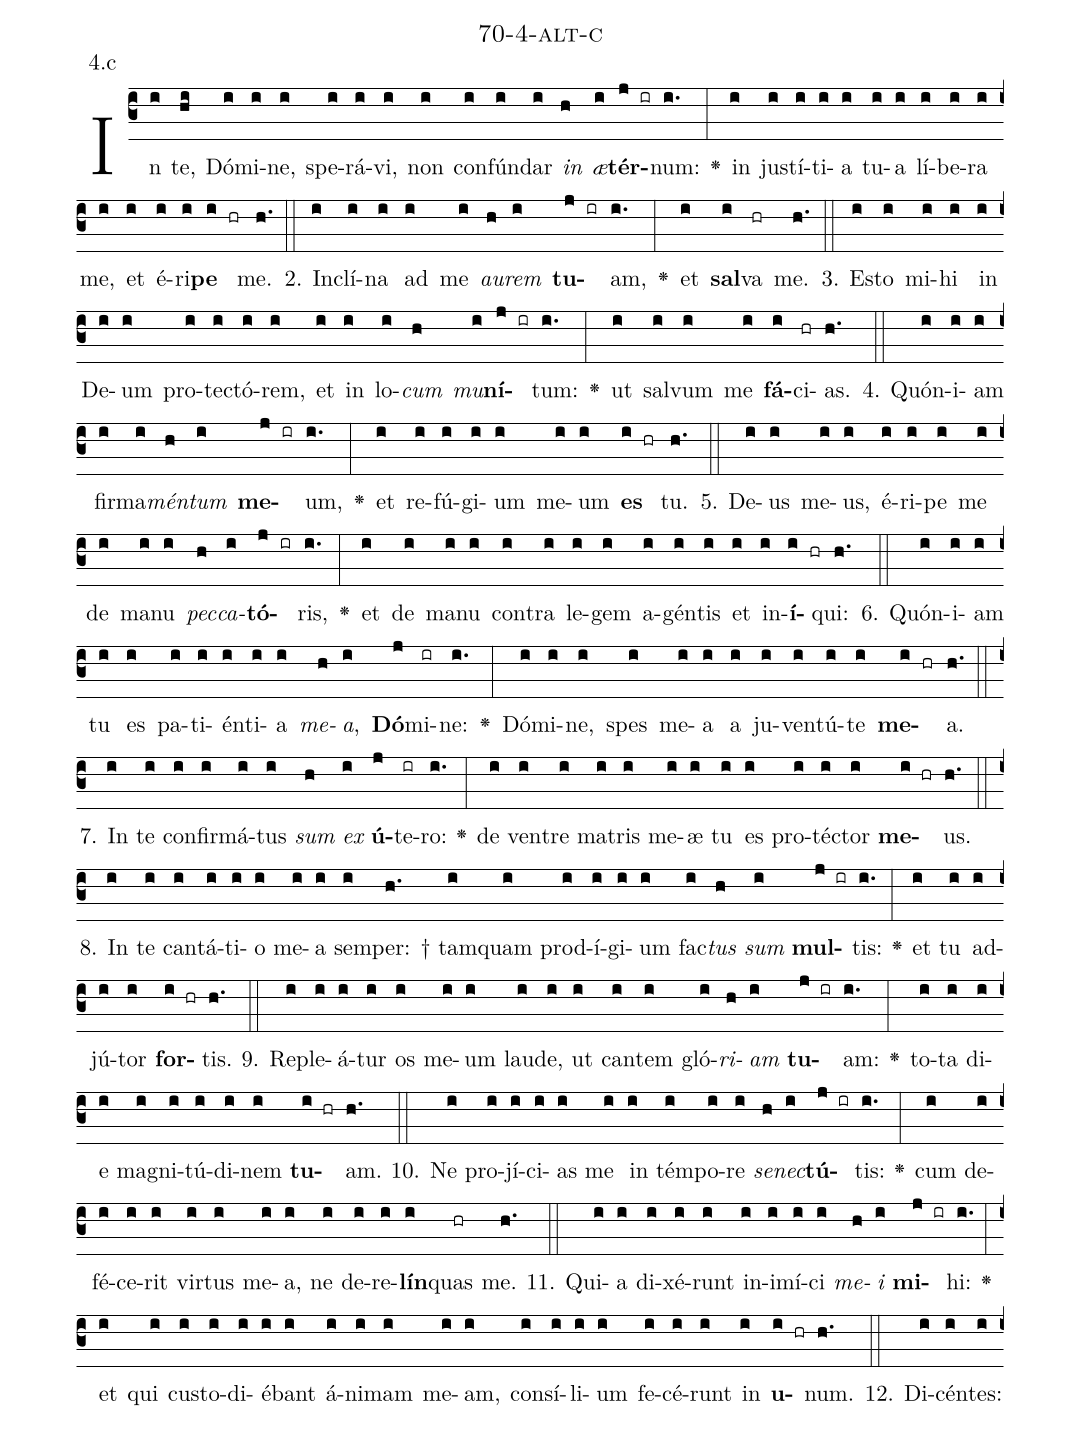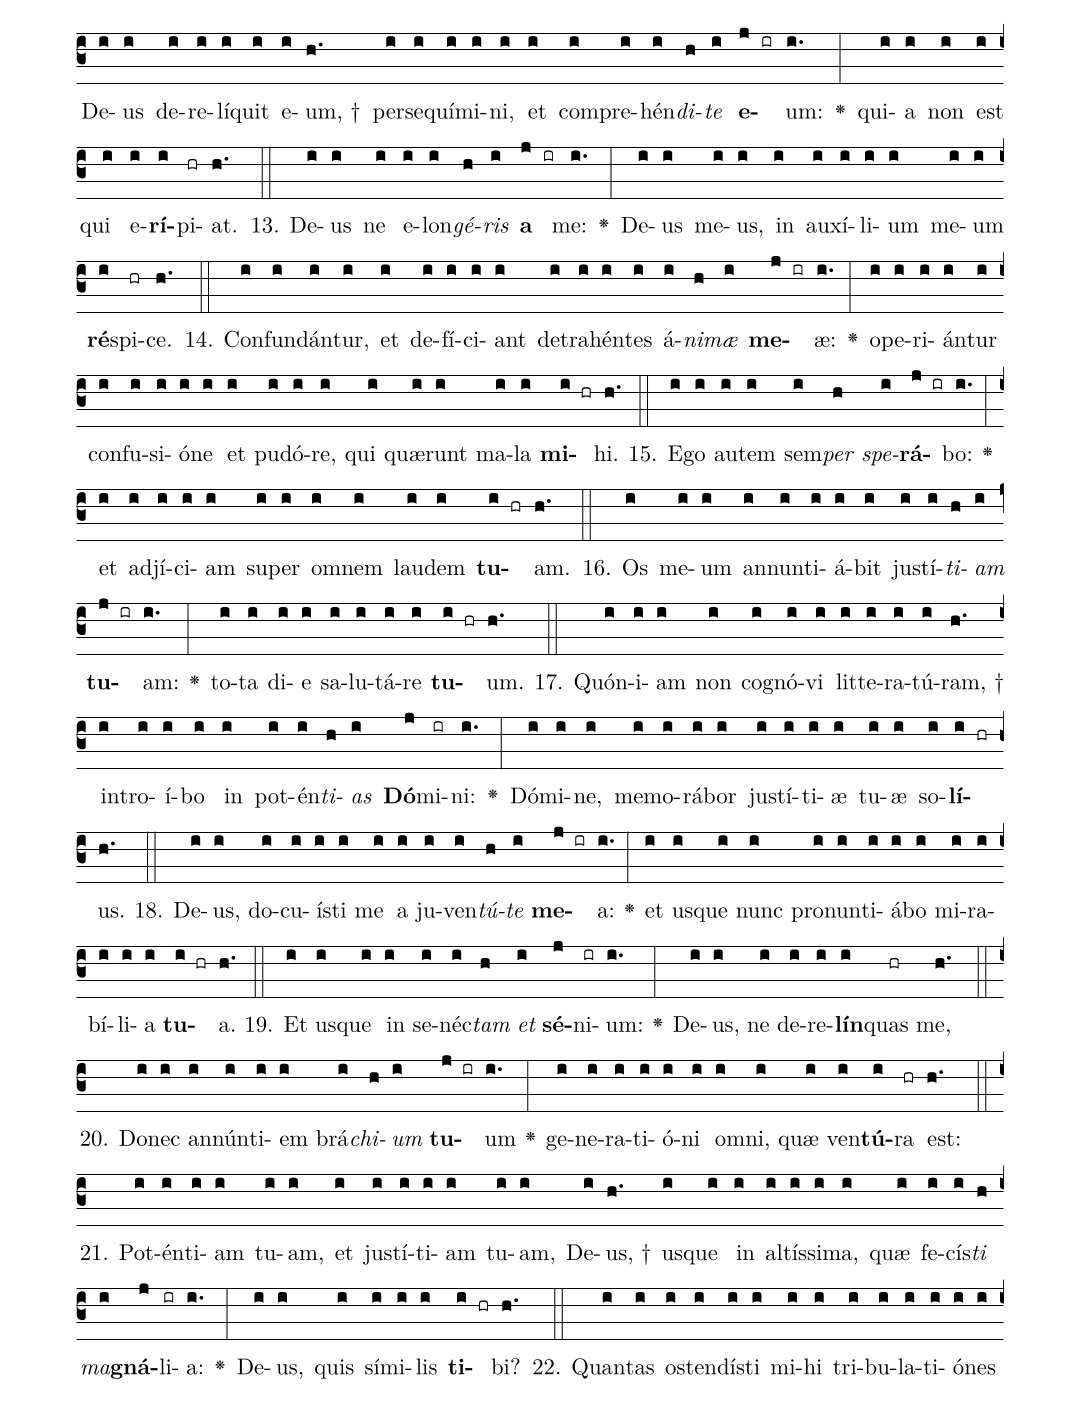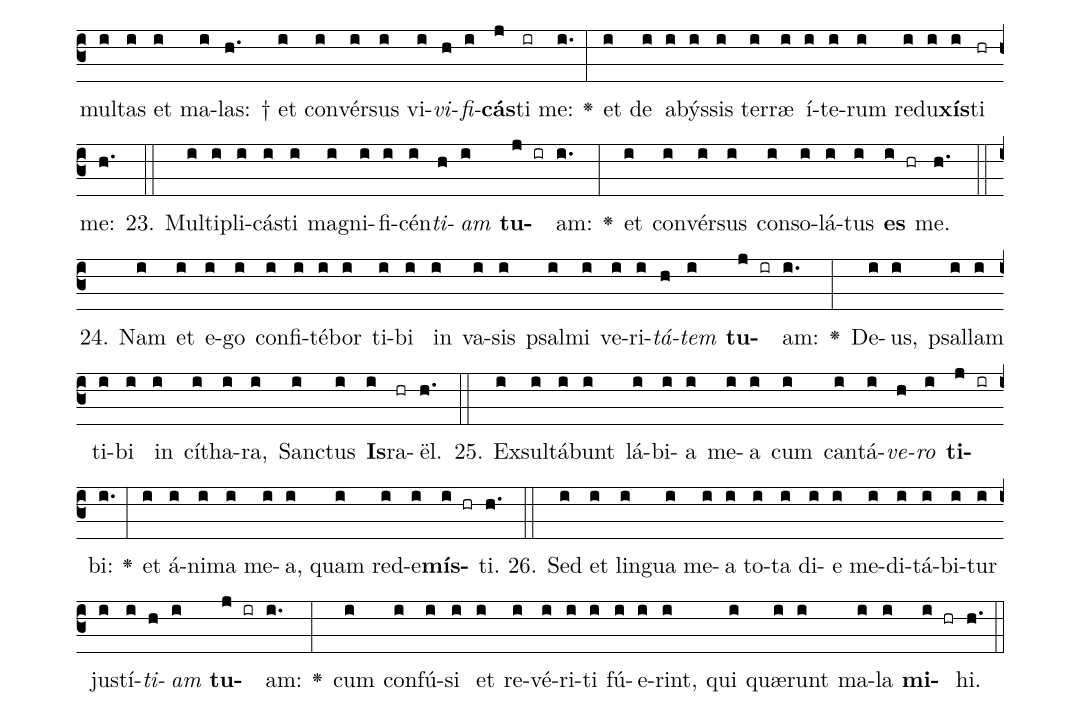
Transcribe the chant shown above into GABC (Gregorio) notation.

name: 70-4-alt-c;
annotation: 4.c;
%%
(c3)In(i) te,(hi) Dó(i)mi(i)ne,(i) spe(i)rá(i)vi,(i) non(i) con(i)fún(i)dar(i) <i>in</i>(h) <i>æ</i>(i)<b>tér</b>(j ir)num:(i.) <v>\greheightstar</v>(:) in(i) jus(i)tí(i)ti(i)a(i) tu(i)a(i) lí(i)be(i)ra(i) me,(i) et(i) é(i)ri(i)<b>pe</b>(i hr) me.(h.) (::)
2. In(i)clí(i)na(i) ad(i) me(i) <i>au</i>(h)<i>rem</i>(i) <b>tu</b>(j ir)am,(i.) <v>\greheightstar</v>(:) et(i) <b>sal</b>(i)va(hr) me.(h.) (::)
3. Es(i)to(i) mi(i)hi(i) in(i) De(i)um(i) pro(i)tec(i)tó(i)rem,(i) et(i) in(i) lo(i)<i>cum</i>(h) <i>mu</i>(i)<b>ní</b>(j ir)tum:(i.) <v>\greheightstar</v>(:) ut(i) sal(i)vum(i) me(i) <b>fá</b>(i)ci(hr)as.(h.) (::)
4. Quón(i)i(i)am(i) fir(i)ma(i)<i>mén</i>(h)<i>tum</i>(i) <b>me</b>(j ir)um,(i.) <v>\greheightstar</v>(:) et(i) re(i)fú(i)gi(i)um(i) me(i)um(i) <b>es</b>(i hr) tu.(h.) (::)
5. De(i)us(i) me(i)us,(i) é(i)ri(i)pe(i) me(i) de(i) ma(i)nu(i) <i>pec</i>(h)<i>ca</i>(i)<b>tó</b>(j ir)ris,(i.) <v>\greheightstar</v>(:) et(i) de(i) ma(i)nu(i) con(i)tra(i) le(i)gem(i) a(i)gén(i)tis(i) et(i) in(i)<b>í</b>(i hr)qui:(h.) (::)
6. Quón(i)i(i)am(i) tu(i) es(i) pa(i)ti(i)én(i)ti(i)a(i) <i>me</i>(h)<i>a</i>,(i) <b>Dó</b>(j)mi(ir)ne:(i.) <v>\greheightstar</v>(:) Dó(i)mi(i)ne,(i) spes(i) me(i)a(i) a(i) ju(i)ven(i)tú(i)te(i) <b>me</b>(i hr)a.(h.) (::)
7. In(i) te(i) con(i)fir(i)má(i)tus(i) <i>sum</i>(h) <i>ex</i>(i) <b>ú</b>(j)te(ir)ro:(i.) <v>\greheightstar</v>(:) de(i) ven(i)tre(i) ma(i)tris(i) me(i)æ(i) tu(i) es(i) pro(i)téc(i)tor(i) <b>me</b>(i hr)us.(h.) (::)
8. In(i) te(i) can(i)tá(i)ti(i)o(i) me(i)a(i) sem(i)per: †(h.) tam(i)quam(i) prod(i)í(i)gi(i)um(i) fac(i)<i>tus</i>(h) <i>sum</i>(i) <b>mul</b>(j ir)tis:(i.) <v>\greheightstar</v>(:) et(i) tu(i) ad(i)jú(i)tor(i) <b>for</b>(i hr)tis.(h.) (::)
9. Re(i)ple(i)á(i)tur(i) os(i) me(i)um(i) lau(i)de,(i) ut(i) can(i)tem(i) gló(i)<i>ri</i>(h)<i>am</i>(i) <b>tu</b>(j ir)am:(i.) <v>\greheightstar</v>(:) to(i)ta(i) di(i)e(i) ma(i)gni(i)tú(i)di(i)nem(i) <b>tu</b>(i hr)am.(h.) (::)
10. Ne(i) pro(i)jí(i)ci(i)as(i) me(i) in(i) tém(i)po(i)re(i) <i>se</i>(h)<i>nec</i>(i)<b>tú</b>(j ir)tis:(i.) <v>\greheightstar</v>(:) cum(i) de(i)fé(i)ce(i)rit(i) vir(i)tus(i) me(i)a,(i) ne(i) de(i)re(i)<b>lín</b>(i)quas(hr) me.(h.) (::)
11. Qui(i)a(i) di(i)xé(i)runt(i) in(i)i(i)mí(i)ci(i) <i>me</i>(h)<i>i</i>(i) <b>mi</b>(j ir)hi:(i.) <v>\greheightstar</v>(:) et(i) qui(i) cus(i)to(i)di(i)é(i)bant(i) á(i)ni(i)mam(i) me(i)am,(i) con(i)sí(i)li(i)um(i) fe(i)cé(i)runt(i) in(i) <b>u</b>(i hr)num.(h.) (::)
12. Di(i)cén(i)tes:(i) De(i)us(i) de(i)re(i)lí(i)quit(i) e(i)um, †(h.) per(i)se(i)quí(i)mi(i)ni,(i) et(i) com(i)pre(i)hén(i)<i>di</i>(h)<i>te</i>(i) <b>e</b>(j ir)um:(i.) <v>\greheightstar</v>(:) qui(i)a(i) non(i) est(i) qui(i) e(i)<b>rí</b>(i)pi(hr)at.(h.) (::)
13. De(i)us(i) ne(i) e(i)lon(i)<i>gé</i>(h)<i>ris</i>(i) <b>a</b>(j ir) me:(i.) <v>\greheightstar</v>(:) De(i)us(i) me(i)us,(i) in(i) au(i)xí(i)li(i)um(i) me(i)um(i) <b>ré</b>(i)spi(hr)ce.(h.) (::)
14. Con(i)fun(i)dán(i)tur,(i) et(i) de(i)fí(i)ci(i)ant(i) de(i)tra(i)hén(i)tes(i) á(i)<i>ni</i>(h)<i>mæ</i>(i) <b>me</b>(j ir)æ:(i.) <v>\greheightstar</v>(:) o(i)pe(i)ri(i)án(i)tur(i) con(i)fu(i)si(i)ó(i)ne(i) et(i) pu(i)dó(i)re,(i) qui(i) quæ(i)runt(i) ma(i)la(i) <b>mi</b>(i hr)hi.(h.) (::)
15. E(i)go(i) au(i)tem(i) sem(i)<i>per</i>(h) <i>spe</i>(i)<b>rá</b>(j ir)bo:(i.) <v>\greheightstar</v>(:) et(i) ad(i)jí(i)ci(i)am(i) su(i)per(i) om(i)nem(i) lau(i)dem(i) <b>tu</b>(i hr)am.(h.) (::)
16. Os(i) me(i)um(i) an(i)nun(i)ti(i)á(i)bit(i) jus(i)tí(i)<i>ti</i>(h)<i>am</i>(i) <b>tu</b>(j ir)am:(i.) <v>\greheightstar</v>(:) to(i)ta(i) di(i)e(i) sa(i)lu(i)tá(i)re(i) <b>tu</b>(i hr)um.(h.) (::)
17. Quón(i)i(i)am(i) non(i) co(i)gnó(i)vi(i) lit(i)te(i)ra(i)tú(i)ram, †(h.) in(i)tro(i)í(i)bo(i) in(i) pot(i)én(i)<i>ti</i>(h)<i>as</i>(i) <b>Dó</b>(j)mi(ir)ni:(i.) <v>\greheightstar</v>(:) Dó(i)mi(i)ne,(i) me(i)mo(i)rá(i)bor(i) jus(i)tí(i)ti(i)æ(i) tu(i)æ(i) so(i)<b>lí</b>(i hr)us.(h.) (::)
18. De(i)us,(i) do(i)cu(i)ís(i)ti(i) me(i) a(i) ju(i)ven(i)<i>tú</i>(h)<i>te</i>(i) <b>me</b>(j ir)a:(i.) <v>\greheightstar</v>(:) et(i) us(i)que(i) nunc(i) pro(i)nun(i)ti(i)á(i)bo(i) mi(i)ra(i)bí(i)li(i)a(i) <b>tu</b>(i hr)a.(h.) (::)
19. Et(i) us(i)que(i) in(i) se(i)néc(i)<i>tam</i>(h) <i>et</i>(i) <b>sé</b>(j)ni(ir)um:(i.) <v>\greheightstar</v>(:) De(i)us,(i) ne(i) de(i)re(i)<b>lín</b>(i)quas(hr) me,(h.) (::)
20. Do(i)nec(i) an(i)nún(i)ti(i)em(i) brá(i)<i>chi</i>(h)<i>um</i>(i) <b>tu</b>(j ir)um(i.) <v>\greheightstar</v>(:) ge(i)ne(i)ra(i)ti(i)ó(i)ni(i) om(i)ni,(i) quæ(i) ven(i)<b>tú</b>(i)ra(hr) est:(h.) (::)
21. Pot(i)én(i)ti(i)am(i) tu(i)am,(i) et(i) jus(i)tí(i)ti(i)am(i) tu(i)am,(i) De(i)us, †(h.) us(i)que(i) in(i) al(i)tís(i)si(i)ma,(i) quæ(i) fe(i)cís(i)<i>ti</i>(h) <i>ma</i>(i)<b>gná</b>(j)li(ir)a:(i.) <v>\greheightstar</v>(:) De(i)us,(i) quis(i) sí(i)mi(i)lis(i) <b>ti</b>(i hr)bi?(h.) (::)
22. Quan(i)tas(i) os(i)ten(i)dís(i)ti(i) mi(i)hi(i) tri(i)bu(i)la(i)ti(i)ó(i)nes(i) mul(i)tas(i) et(i) ma(i)las: †(h.) et(i) con(i)vér(i)sus(i) vi(i)<i>vi</i>(h)<i>fi</i>(i)<b>cás</b>(j)ti(ir) me:(i.) <v>\greheightstar</v>(:) et(i) de(i) a(i)býs(i)sis(i) ter(i)ræ(i) í(i)te(i)rum(i) re(i)du(i)<b>xís</b>(i)ti(hr) me:(h.) (::)
23. Mul(i)ti(i)pli(i)cás(i)ti(i) ma(i)gni(i)fi(i)cén(i)<i>ti</i>(h)<i>am</i>(i) <b>tu</b>(j ir)am:(i.) <v>\greheightstar</v>(:) et(i) con(i)vér(i)sus(i) con(i)so(i)lá(i)tus(i) <b>es</b>(i hr) me.(h.) (::)
24. Nam(i) et(i) e(i)go(i) con(i)fi(i)té(i)bor(i) ti(i)bi(i) in(i) va(i)sis(i) psal(i)mi(i) ve(i)ri(i)<i>tá</i>(h)<i>tem</i>(i) <b>tu</b>(j ir)am:(i.) <v>\greheightstar</v>(:) De(i)us,(i) psal(i)lam(i) ti(i)bi(i) in(i) cí(i)tha(i)ra,(i) Sanc(i)tus(i) <b>Is</b>(i)ra(hr)ël.(h.) (::)
25. Ex(i)sul(i)tá(i)bunt(i) lá(i)bi(i)a(i) me(i)a(i) cum(i) can(i)tá(i)<i>ve</i>(h)<i>ro</i>(i) <b>ti</b>(j ir)bi:(i.) <v>\greheightstar</v>(:) et(i) á(i)ni(i)ma(i) me(i)a,(i) quam(i) red(i)e(i)<b>mís</b>(i hr)ti.(h.) (::)
26. Sed(i) et(i) lin(i)gua(i) me(i)a(i) to(i)ta(i) di(i)e(i) me(i)di(i)tá(i)bi(i)tur(i) jus(i)tí(i)<i>ti</i>(h)<i>am</i>(i) <b>tu</b>(j ir)am:(i.) <v>\greheightstar</v>(:) cum(i) con(i)fú(i)si(i) et(i) re(i)vé(i)ri(i)ti(i) fú(i)e(i)rint,(i) qui(i) quæ(i)runt(i) ma(i)la(i) <b>mi</b>(i hr)hi.(h.) (::)
